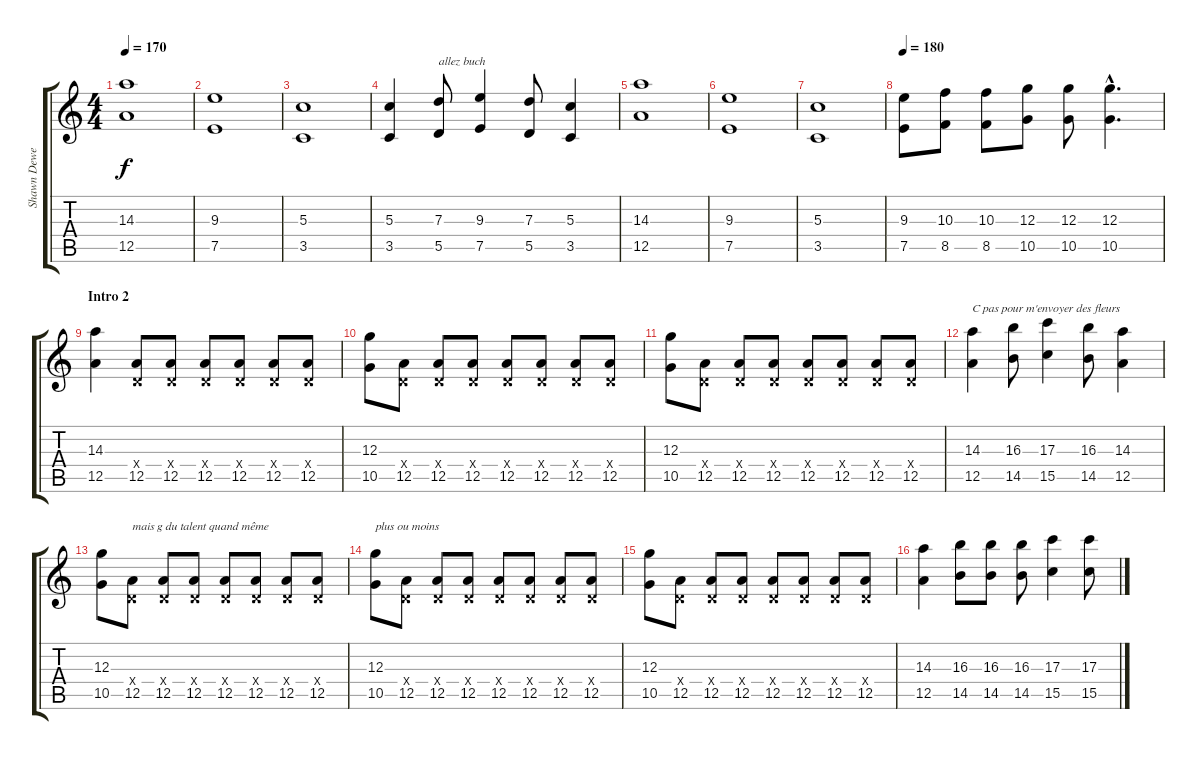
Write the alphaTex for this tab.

\track ("Shawn Dewey" "Shawn Dewe") {instrument distortionguitar}
\staff {score tabs}
\tuning (E4 B3 G3 D3 A2 E2) {hide}
\ts (4 4)
\tempo 170
\clef g2
\ks c
(14.3 12.5).1{txt "" dy f instrument distortionguitar} |
(9.3 7.5).1 |
(5.3 3.5).1 |
(5.3 3.5).4 (7.3 5.5).8{txt "allez buch"} (9.3 7.5).4 (7.3 5.5).8 (5.3 3.5).4 |
(14.3 12.5).1 |
(9.3 7.5).1 |
(5.3 3.5).1 |
\tempo 180
(9.3 7.5).8 (10.3 8.5).8 (10.3 8.5).8 (12.3 10.5).8 (12.3 10.5).8 (12.3{hac} 10.5{hac}).4{d} |
\section ("" "Intro 2")
(14.3 12.5).4 (0.4{x} 12.5).8 (0.4{x} 12.5).8 (0.4{x} 12.5).8 (0.4{x} 12.5).8 (0.4{x} 12.5).8 (0.4{x} 12.5).8 |
(12.3 10.5).8 (0.4{x} 12.5).8 (0.4{x} 12.5).8 (0.4{x} 12.5).8 (0.4{x} 12.5).8 (0.4{x} 12.5).8 (0.4{x} 12.5).8 (0.4{x} 12.5).8 |
(12.3 10.5).8 (0.4{x} 12.5).8 (0.4{x} 12.5).8 (0.4{x} 12.5).8 (0.4{x} 12.5).8 (0.4{x} 12.5).8 (0.4{x} 12.5).8 (0.4{x} 12.5).8 |
(14.3 12.5).4{txt "C pas pour m'envoyer des fleurs"} (16.3 14.5).8 (17.3 15.5).4 (16.3 14.5).8 (14.3 12.5).4 |
(12.3 10.5).8 (0.4{x} 12.5).8{txt "mais g du talent quand même"} (0.4{x} 12.5).8 (0.4{x} 12.5).8 (0.4{x} 12.5).8 (0.4{x} 12.5).8 (0.4{x} 12.5).8 (0.4{x} 12.5).8 |
(12.3 10.5).8{txt "plus ou moins"} (0.4{x} 12.5).8 (0.4{x} 12.5).8 (0.4{x} 12.5).8 (0.4{x} 12.5).8 (0.4{x} 12.5).8 (0.4{x} 12.5).8 (0.4{x} 12.5).8 |
(12.3 10.5).8 (0.4{x} 12.5).8 (0.4{x} 12.5).8 (0.4{x} 12.5).8 (0.4{x} 12.5).8 (0.4{x} 12.5).8 (0.4{x} 12.5).8 (0.4{x} 12.5).8 |
(14.3 12.5).4 (16.3 14.5).8 (16.3 14.5).8 (16.3 14.5).8 (17.3 15.5).4 (17.3 15.5).8
